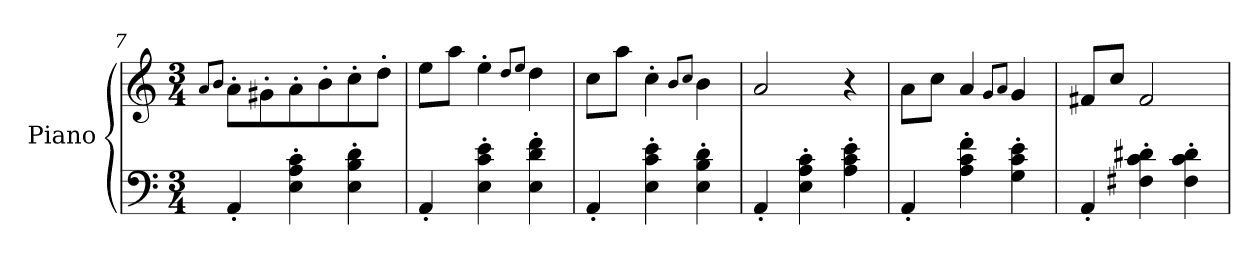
**kern	**kern
*part1	*part1
*staff2	*staff1
*I"Piano	*
*I'Pno	*
*clefF4	*clefG2
*k[]	*k[]
*M3/4	*M3/4
=7	=7
.	8qa/L
.	8qb/J
4AA'/	8a'\L
.	8g#X'\
4E\' 4A\' 4c\'	8a'\
.	8b'\
4E\' 4B\' 4d\'	8cc'\
.	8dd'\J
!!LO:LB:g=z
=8	=8
4AA'/	8ee\L
.	8aa\J
4E\' 4c\' 4e\'	4ee'\
.	8qdd/L
.	8qee/J
4E\' 4d\' 4f\'	4dd\
=9	=9
4AA'/	8cc\L
.	8aa\J
4E\' 4c\' 4e\'	4cc'\
.	8qb/L
.	8qcc/J
4E\' 4B\' 4d\'	4b\
=10	=10
4AA'/	2a/
4E\' 4A\' 4c\'	.
4A\' 4c\' 4e\'	4r
=11	=11
4AA'/	8a\L
.	8cc\J
4A\' 4c\' 4f\'	4a/
.	8qg/L
.	8qa/J
4G\' 4c\' 4e\'	4g/
=12	=12
4AA'/	8f#X/L
.	8cc/J
4F#X\' 4c\' 4d#X\'	2f#/
4F#\' 4c\' 4d#\'	.
=	=
*-	*-
